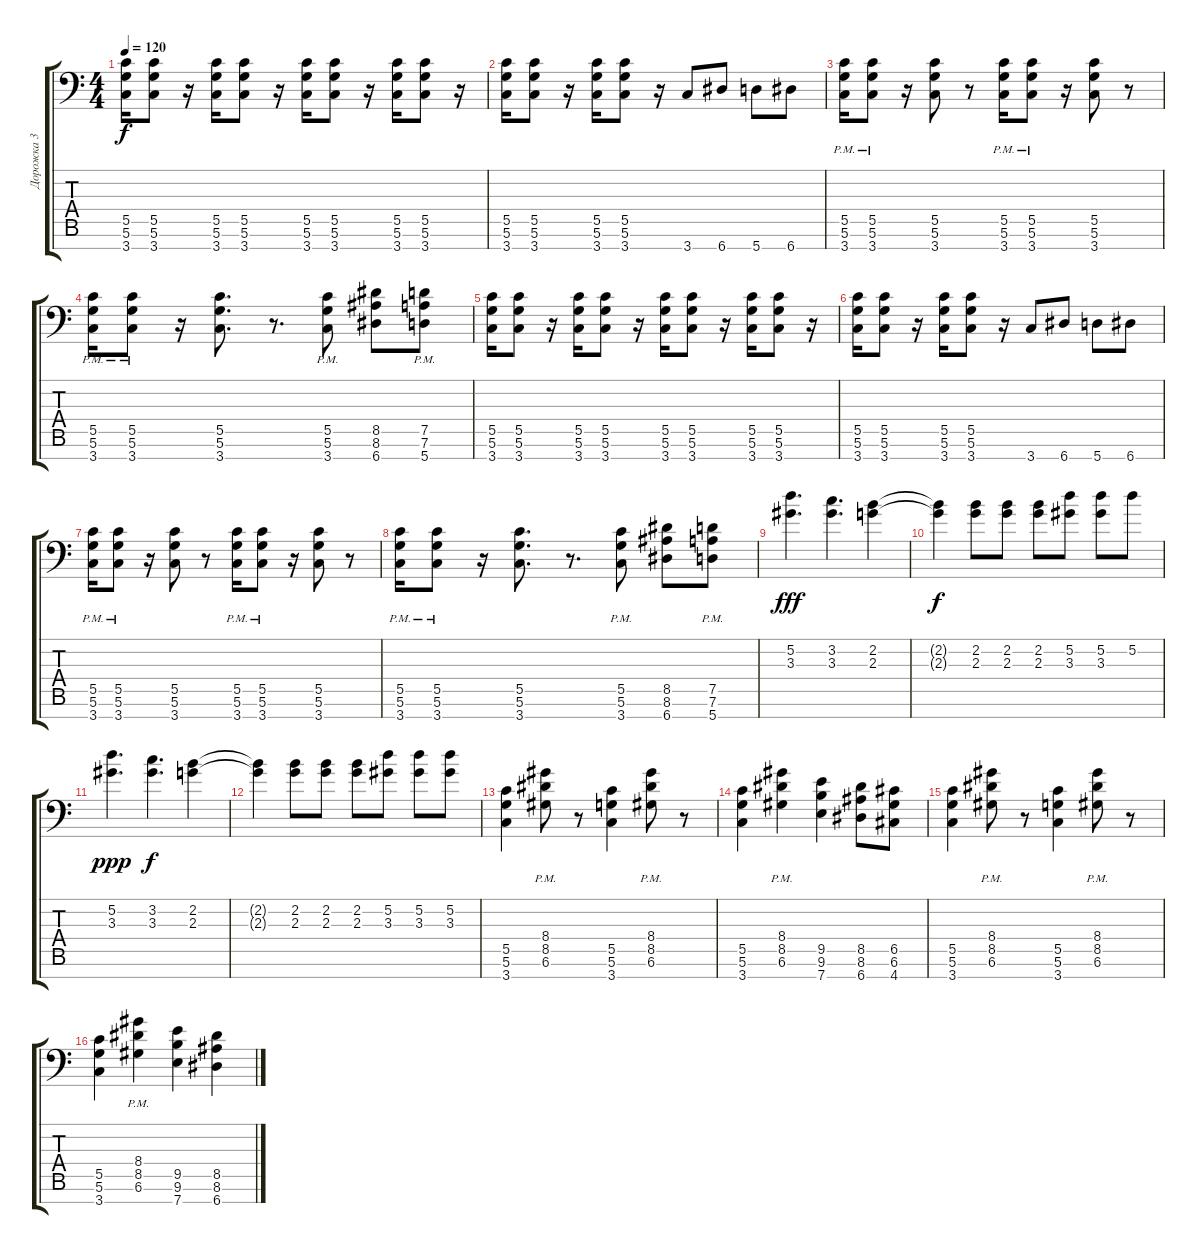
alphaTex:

\track ("Дорожка 3" "Дорожка 3") {instrument overdrivenguitar}
\staff {score tabs}
\tuning (D4 A3 F3 C3 G2 D2 A1) {hide}
\ts (4 4)
\tempo 120
\clef f4
\ks c
(5.5 5.6 3.7).16{dy f volume 9 instrument overdrivenguitar} (5.5 5.6 3.7).8 r.16 (5.5 5.6 3.7).16 (5.5 5.6 3.7).8 r.16 (5.5 5.6 3.7).16 (5.5 5.6 3.7).8 r.16 (5.5 5.6 3.7).16 (5.5 5.6 3.7).8 r.16 |
(5.5 5.6 3.7).16 (5.5 5.6 3.7).8 r.16 (5.5 5.6 3.7).16 (5.5 5.6 3.7).8 r.16 3.7.8 6.7.8 5.7.8 6.7.8 |
(5.5{pm} 5.6{pm} 3.7{pm}).16 (5.5{pm} 5.6{pm} 3.7{pm}).8 r.16 (5.5 5.6 3.7).8 r.8 (5.5{pm} 5.6{pm} 3.7{pm}).16 (5.5{pm} 5.6{pm} 3.7{pm}).8 r.16 (5.5 5.6 3.7).8 r.8 |
(5.5{pm} 5.6{pm} 3.7{pm}).16 (5.5{pm} 5.6{pm} 3.7{pm}).8 r.16 (5.5 5.6 3.7).8{d} r.8{d} (5.5{pm} 5.6{pm} 3.7{pm}).8 (8.5 8.6 6.7).8 (7.5{pm} 7.6{pm} 5.7{pm}).8 |
(5.5 5.6 3.7).16{volume 9 instrument overdrivenguitar} (5.5 5.6 3.7).8 r.16 (5.5 5.6 3.7).16 (5.5 5.6 3.7).8 r.16 (5.5 5.6 3.7).16 (5.5 5.6 3.7).8 r.16 (5.5 5.6 3.7).16 (5.5 5.6 3.7).8 r.16 |
(5.5 5.6 3.7).16 (5.5 5.6 3.7).8 r.16 (5.5 5.6 3.7).16 (5.5 5.6 3.7).8 r.16 3.7.8 6.7.8 5.7.8 6.7.8 |
(5.5{pm} 5.6{pm} 3.7{pm}).16 (5.5{pm} 5.6{pm} 3.7{pm}).8 r.16 (5.5 5.6 3.7).8 r.8 (5.5{pm} 5.6{pm} 3.7{pm}).16 (5.5{pm} 5.6{pm} 3.7{pm}).8 r.16 (5.5 5.6 3.7).8 r.8 |
(5.5{pm} 5.6{pm} 3.7{pm}).16 (5.5{pm} 5.6{pm} 3.7{pm}).8 r.16 (5.5 5.6 3.7).8{d} r.8{d} (5.5{pm} 5.6{pm} 3.7{pm}).8 (8.5 8.6 6.7).8 (7.5{pm} 7.6{pm} 5.7{pm}).8 |
(5.2 3.3).4{d dy fff} (3.2 3.3).4{d} (2.2 2.3).4 |
(2.2{t} 2.3{t}).4{dy f} (2.2 2.3).8 (2.2 2.3).8 (2.2 2.3).8 (5.2 3.3).8 (5.2 3.3).8 5.2.8 |
(5.2 3.3).4{d dy ppp} (3.2 3.3).4{d dy f} (2.2 2.3).4 |
(2.2{t} 2.3{t}).4 (2.2 2.3).8 (2.2 2.3).8 (2.2 2.3).8 (5.2 3.3).8 (5.2 3.3).8 (5.2 3.3).8 |
(5.5 5.6 3.7).4 (8.4{pm} 8.5{pm} 6.6{pm}).8 r.8 (5.5 5.6 3.7).4 (8.4{pm} 8.5{pm} 6.6{pm}).8 r.8 |
(5.5 5.6 3.7).4 (8.4{pm} 8.5{pm} 6.6{pm}).4 (9.5 9.6 7.7).4 (8.5 8.6 6.7).8 (6.5 6.6 4.7).8 |
(5.5 5.6 3.7).4 (8.4{pm} 8.5{pm} 6.6{pm}).8 r.8 (5.5 5.6 3.7).4 (8.4{pm} 8.5{pm} 6.6{pm}).8 r.8 |
(5.5 5.6 3.7).4 (8.4{pm} 8.5{pm} 6.6{pm}).4 (9.5 9.6 7.7).4 (8.5 8.6 6.7).4
